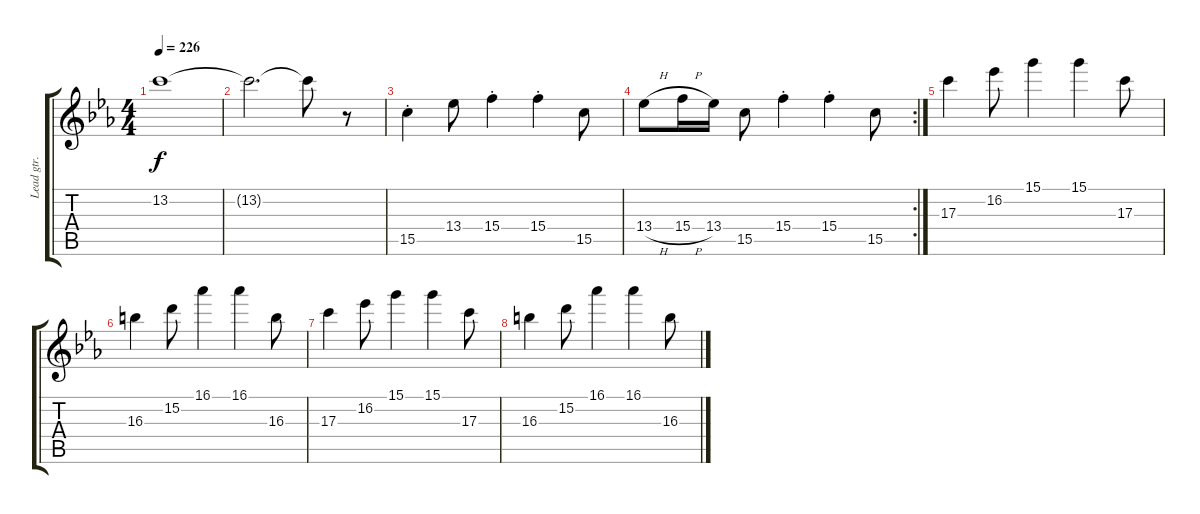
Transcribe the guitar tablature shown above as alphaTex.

\track ("Lead gtr. 1" "Lead gtr. ") {instrument overdrivenguitar}
\staff {score tabs}
\tuning (E4 B3 G3 D3 A2 E2) {hide}
\ts (4 4)
\tempo 226
\clef g2
\ks cminor
13.2.1{dy f} |
13.2{t}.2{d} 13.2{t}.8 r.8 |
15.5{st}.4 13.4.8 15.4{st}.4 15.4{st}.4 15.5.8 |
\rc 2
13.4{h}.8 15.4{h}.16 13.4.16 15.5.8 15.4{st}.4 15.4{st}.4 15.5.8 |
17.3.4{volume 0} 16.2.8 15.1.4 15.1.4 17.3.8 |
16.3.4 15.2.8 16.1.4 16.1.4 16.3.8 |
17.3.4 16.2.8 15.1.4 15.1.4 17.3.8 |
16.3.4 15.2.8 16.1.4 16.1.4 16.3.8
